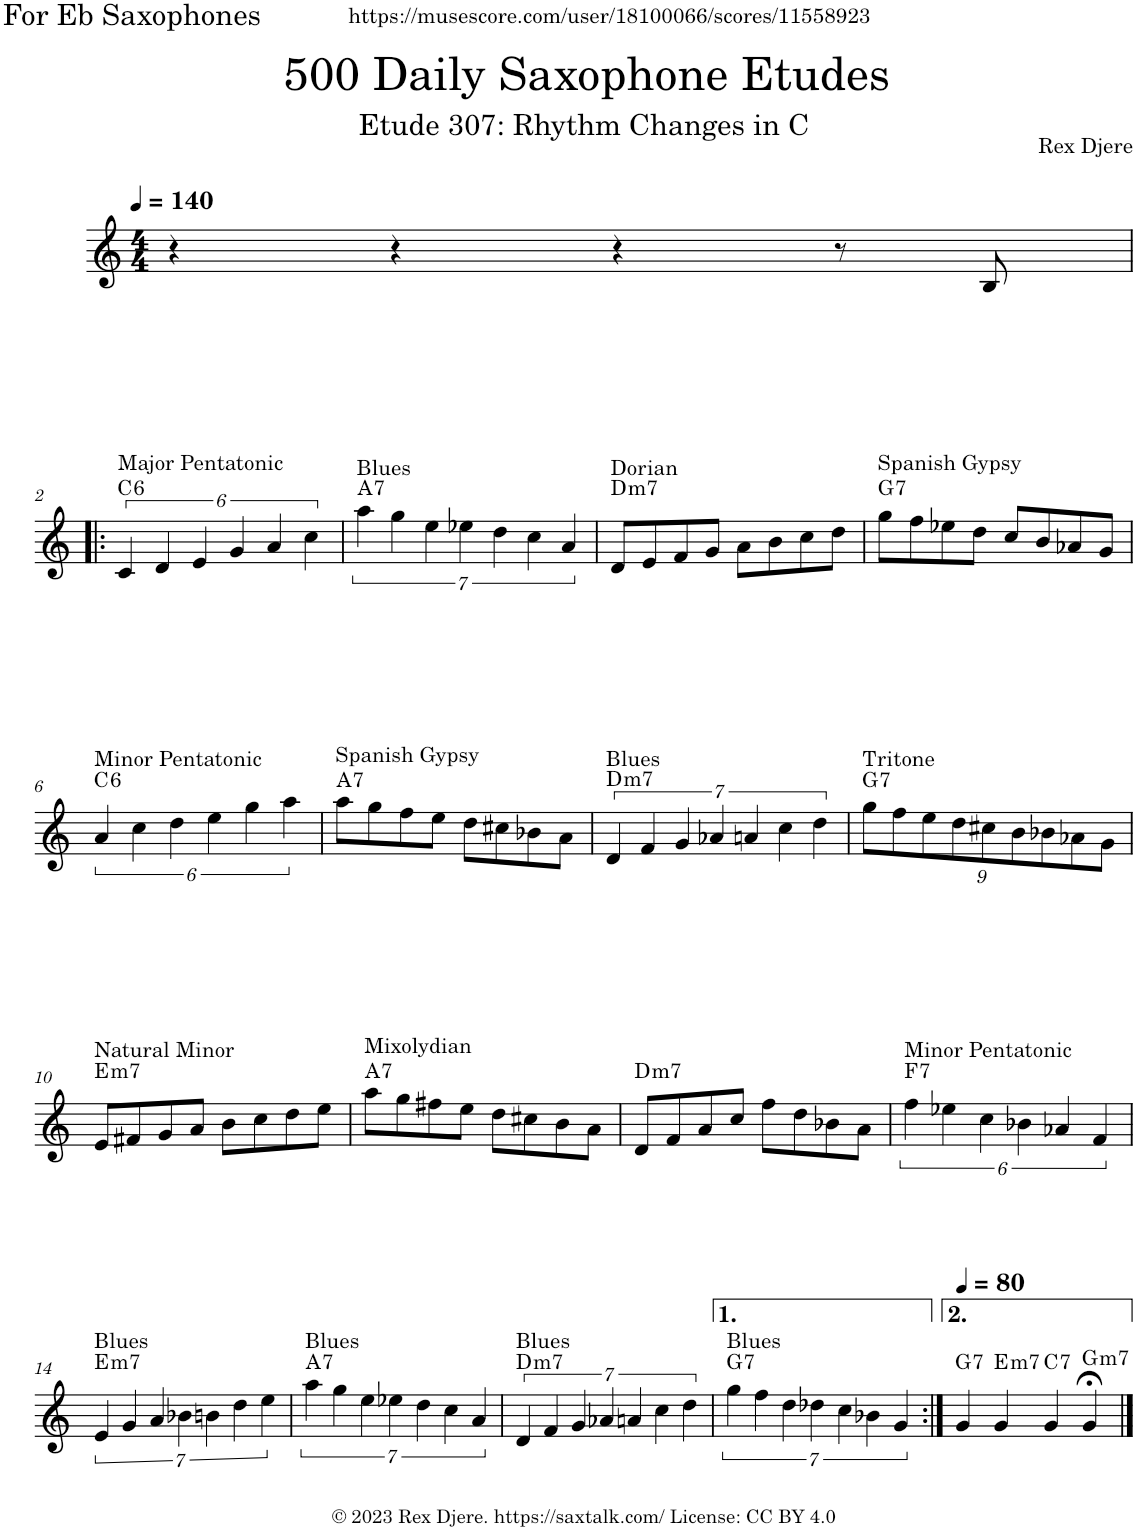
**kern	**harte
*part1	*part1
*staff1	*
*I"Alto Saxophone	*
*I'A. Sax.	*
*clefG2	*
*Trd5c9	*
*k[]	*
*M4/4	*
*MM140	*
=1	=1
4r	.
4r	.
4r	.
8r	.
8B/	.
!!LO:LB:g=z
=2!|:	=2!|:
!LO:TX:a:t=Major Pentatonic	!LO:H:kt=6
6c/	C:maj6
6d/	.
6e/	.
6g/	.
6a/	.
6cc\	.
=3	=3
!LO:TX:a:t=Blues	!LO:H:kt=7
7aa\	A:7
7gg\	.
7ee\	.
7ee-X\	.
7dd\	.
7cc\	.
7a/	.
=4	=4
!LO:TX:a:t=Dorian	!LO:H:kt=m7
8d/L	D:min7
8e/	.
8f/	.
8g/J	.
8a\L	.
8b\	.
8cc\	.
8dd\J	.
=5	=5
!LO:TX:a:t=Spanish Gypsy	!LO:H:kt=7
8gg\L	G:7
8ff\	.
8ee-X\	.
8dd\J	.
8cc/L	.
8b/	.
8a-X/	.
8g/J	.
!!LO:LB:g=z
=6	=6
!LO:TX:a:t=Minor Pentatonic	!LO:H:kt=6
6a/	C:maj6
6cc\	.
6dd\	.
6ee\	.
6gg\	.
6aa\	.
=7	=7
!LO:TX:a:t=Spanish Gypsy	!LO:H:kt=7
8aa\L	A:7
8gg\	.
8ff\	.
8ee\J	.
8dd\L	.
8cc#X\	.
8b-X\	.
8a\J	.
=8	=8
!LO:TX:a:t=Blues	!LO:H:kt=m7
7d/	D:min7
7f/	.
7g/	.
7a-X/	.
7an/	.
7cc\	.
7dd\	.
=9	=9
*Xbrackettup	*
!LO:TX:a:t=Tritone	!LO:H:kt=7
9gg\L	G:7
9ff\	.
9ee\	.
9dd\	.
9cc#X\	.
9b\	.
9b-X\	.
9a-X\	.
9g\J	.
!!LO:LB:g=z
=10	=10
!LO:TX:a:t=Natural Minor	!LO:H:kt=m7
8e/L	E:min7
8f#X/	.
8g/	.
8a/J	.
8b\L	.
8cc\	.
8dd\	.
8ee\J	.
=11	=11
!LO:TX:a:t=Mixolydian	!LO:H:kt=7
8aa\L	A:7
8gg\	.
8ff#X\	.
8ee\J	.
8dd\L	.
8cc#X\	.
8b\	.
8a\J	.
=12	=12
!	!LO:H:kt=m7
8d/L	D:min7
8f/	.
8a/	.
8cc/J	.
8ff\L	.
8dd\	.
8b-X\	.
8a\J	.
=13	=13
*brackettup	*
!LO:TX:a:t=Minor Pentatonic	!LO:H:kt=7
6ff\	F:7
6ee-X\	.
6cc\	.
6b-X\	.
6a-X/	.
6f/	.
!!LO:LB:g=z
=14	=14
!LO:TX:a:t=Blues	!LO:H:kt=m7
7e/	E:min7
7g/	.
7a/	.
7b-X\	.
7bn\	.
7dd\	.
7ee\	.
=15	=15
!LO:TX:a:t=Blues	!LO:H:kt=7
7aa\	A:7
7gg\	.
7ee\	.
7ee-X\	.
7dd\	.
7cc\	.
7a/	.
=16	=16
!LO:TX:a:t=Blues	!LO:H:kt=m7
7d/	D:min7
7f/	.
7g/	.
7a-X/	.
7an/	.
7cc\	.
7dd\	.
=17	=17
!LO:TX:a:t=Blues	!LO:H:kt=7
7gg\	G:7
7ff\	.
7dd\	.
7dd-X\	.
7cc\	.
7b-X\	.
7g/	.
=18:|!	=18:|!
*MM80	*
!	!LO:H:kt=7
4g/	G:7
!	!LO:H:kt=m7
4g/	E:min7
!	!LO:H:kt=7
4g/	C:7
!	!LO:H:kt=m7
4g;</	G:min7
==	==
*-	*-
